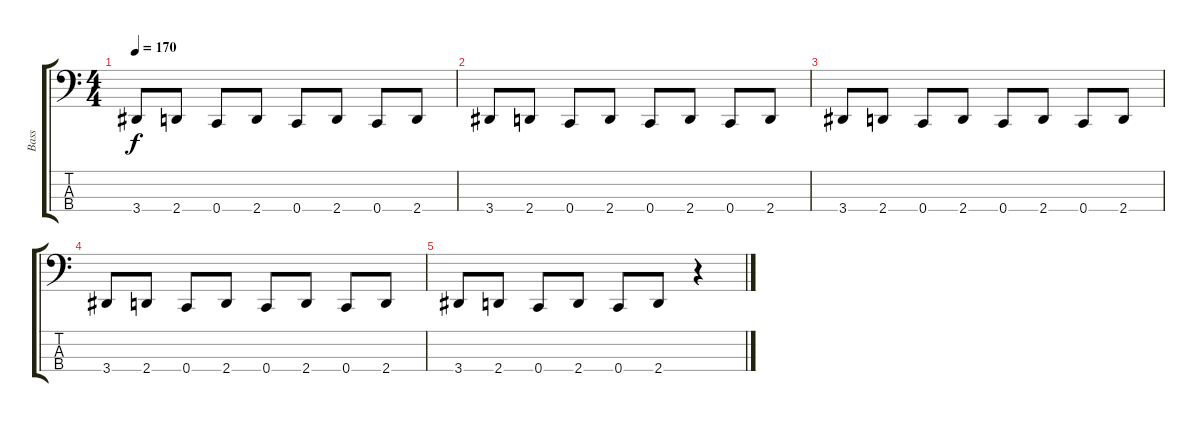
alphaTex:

\track ("Bass" "Bass") {instrument electricbassfinger}
\staff {score tabs}
\tuning (F2 C2 G1 C1) {hide}
\ts (4 4)
\tempo 170
\clef f4
\ks c
3.4.8{dy f} 2.4.8 0.4.8 2.4.8 0.4.8 2.4.8 0.4.8 2.4.8 |
3.4.8 2.4.8 0.4.8 2.4.8 0.4.8 2.4.8 0.4.8 2.4.8 |
3.4.8 2.4.8 0.4.8 2.4.8 0.4.8 2.4.8 0.4.8 2.4.8 |
3.4.8 2.4.8 0.4.8 2.4.8 0.4.8 2.4.8 0.4.8 2.4.8 |
3.4.8 2.4.8 0.4.8 2.4.8 0.4.8 2.4.8 r.4
